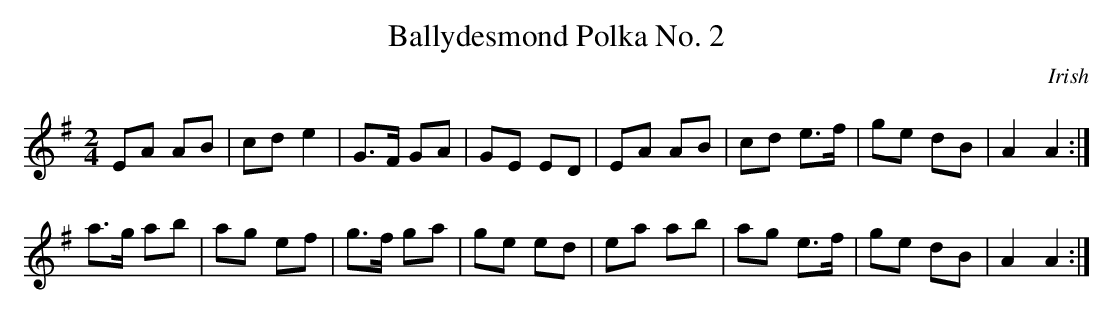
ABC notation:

X:1
T:Ballydesmond Polka No. 2
M:2/4
L:1/8
K:G
EA AB | cd e2 | G>F GA | GE ED | EA AB | cd e>f | ge dB | A2 A2 :|
a>g ab | ag ef | g>f ga | ge ed | ea ab | ag e>f | ge dB | A2 A2 :|
